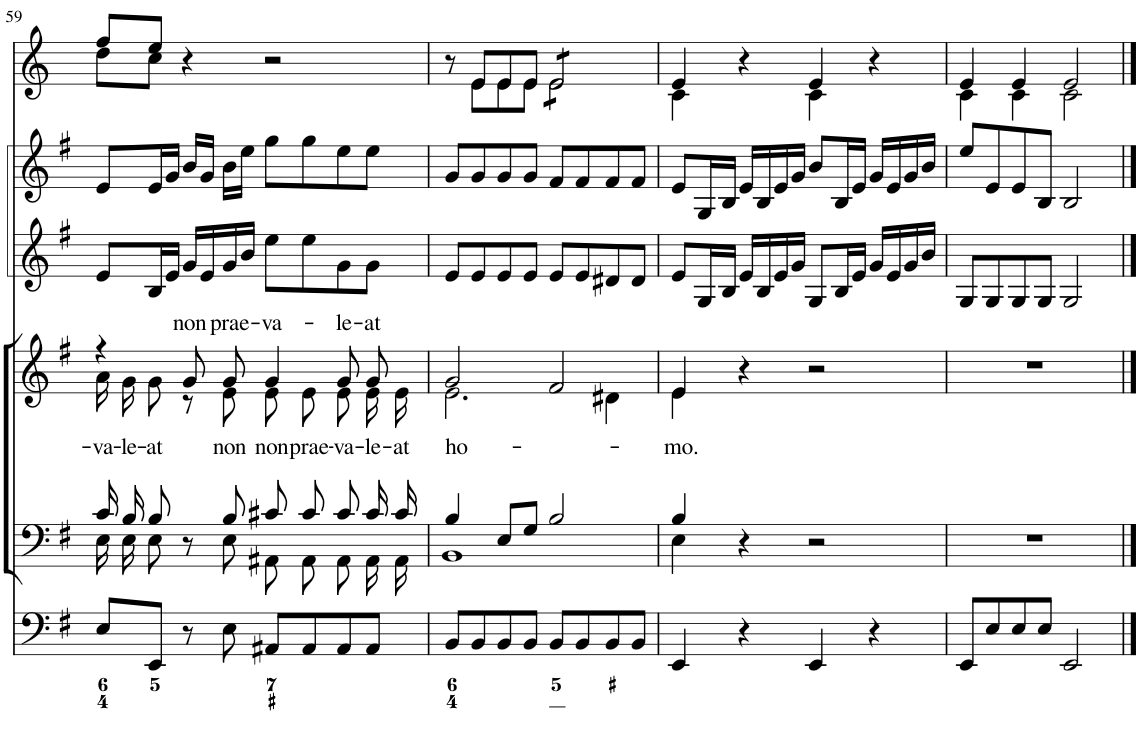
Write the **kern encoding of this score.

**kern	**kern	**kern	**text	**kern	**kern	**kern
*part6	*part5	*part4	*part4	*part3	*part2	*part1
*staff6	*staff5	*staff4	*staff4	*staff3	*staff2	*staff1
*I"Organ	*I"Voice	*I"Voice	*	*I"Violino 2	*I"Violino 1	*I"C. in G
*	*	*	*	*I'Vln	*I'Vln	*
!!LO:PB:g=z
*clefF4	*clefF4	*clefG2	*	*clefG2	*clefG2	*clefG2
*	*	*	*	*	*	*Trd3c5
*k[f#]	*k[f#]	*k[f#]	*	*k[f#]	*k[f#]	*k[]
*M4/4	*M4/4	*M4/4	*	*M4/4	*M4/4	*M4/4
*met(c)	*met(c)	*met(c)	*	*met(c)	*met(c)	*met(c)
=59	=59	=59	=59	=59	=59	=59
*	*^	*^	*	*	*	*
!	!	!	!	!	!LO:LY:b	!	!	!
*	*	*	*	*	*	*	*	*^
8E/L	16c/	16E\	4r	16a\LL	-va-	8e/L	8e/L	8ff/L	8dd\L
!	!	!	!	!	!LO:LY:b	!	!	!	!
.	16B/	16E\	.	16g\J	-le-	.	.	.	.
!	!	!	!	!	!LO:LY:b	!	!	!	!
8EE/J	8B/	8E\	.	8g\J	-at	16B/L	16e/L	8ee/J	8cc\J
.	.	.	.	.	.	16e/JJ	16g/JJ	.	.
!	!	!	!	!	!LO:LY:a	!	!	!	!
8r	8r	8ryy	8g/L	8r	non	16g/LL	16b/LL	4r	2.ryy
.	.	.	.	.	.	16e/	16g/JJ	.	.
!	!	!	!	!	!LO:LY:a	!	!	!	!
!	!	!	!	!	!LO:LY:b	!	!	!	!
8E\	8B/	8E\	8g/J	8e\	non	16g/	16b\LL	.	.
.	.	.	.	.	.	16b/JJ	16ee\JJ	.	.
!	!	!	!	!	!LO:LY:a	!	!	!	!
!	!	!	!	!	!LO:LY:b	!	!	!	!
8AA#X/L	8c#X/	8AA#X\	4g/	8e\L	non	8ee\L	8gg\L	2r	.
!	!	!	!	!	!LO:LY:b	!	!	!	!
8AA#/	8c#/	8AA#\	.	8e\J	prae-	8ee\	8gg\	.	.
!	!	!	!	!	!LO:LY:a	!	!	!	!
!	!	!	!	!	!LO:LY:b	!	!	!	!
8AA#/	8c#/	8AA#\	8g/L	8e\L	-va-	8g\	8ee\	.	.
!	!	!	!	!	!LO:LY:a	!	!	!	!
!	!	!	!	!	!LO:LY:b	!	!	!	!
8AA#/J	16c#/	16AA#\	8g/J	16e\L	-le-	8g\J	8ee\J	.	.
!	!	!	!	!	!LO:LY:b	!	!	!	!
.	16c#/	16AA#\	.	16e\JJ	-at	.	.	.	.
=60	=60	=60	=60	=60	=60	=60	=60	=60	=60
!	!	!	!	!	!LO:LY:b	!	!	!	!
8BB/L	4B/	1BB	2g/	2.e\	ho-	8e/L	8g/L	8r	8ryy
8BB/	.	.	.	.	.	8e/	8g/	8e/L	8e\L
8BB/	8E/L	.	.	.	.	8e/	8g/	8e/	8e\
8BB/J	8G/J	.	.	.	.	8e/J	8g/J	8e/J	8e\J
*	*	*	*	*	*	*	*	*tremolo	*
8BB/L	2B/	.	2f#/	.	.	8e/L	8f#/L	8e/L	8e\L
8BB/	.	.	.	.	.	8e/	8f#/	8e/	8e\
8BB/	.	.	.	4d#X\	.	8d#X/	8f#/	8e/	8e\
8BB/J	.	.	.	.	.	8d#/J	8f#/J	8e/J	8e\J
*	*	*	*	*	*	*	*	*Xtremolo	*
=61	=61	=61	=61	=61	=61	=61	=61	=61	=61
!	!	!	!	!	!LO:LY:b	!	!	!	!
4EE/	4B/	4E\	4e/	4e\	-mo.	8e/L	8e/L	4e/	4c\
.	.	.	.	.	.	16G/L	16G/L	.	.
.	.	.	.	.	.	16B/JJ	16B/JJ	.	.
4r	4r	2.ryy	4r	2.ryy	.	16e/LL	16e/LL	4r	4ryy
.	.	.	.	.	.	16B/	16B/	.	.
.	.	.	.	.	.	16e/	16e/	.	.
.	.	.	.	.	.	16g/JJ	16g/JJ	.	.
4EE/	2r	.	2r	.	.	8G/L	8b/L	4e/	4c\
.	.	.	.	.	.	16B/L	16B/L	.	.
.	.	.	.	.	.	16e/JJ	16e/JJ	.	.
4r	.	.	.	.	.	16g/LL	16g/LL	4r	4ryy
.	.	.	.	.	.	16e/	16e/	.	.
.	.	.	.	.	.	16g/	16g/	.	.
.	.	.	.	.	.	16b/JJ	16b/JJ	.	.
*	*v	*v	*	*	*	*	*	*	*
*	*	*v	*v	*	*	*	*	*
=62	=62	=62	=62	=62	=62	=62	=62
8EE/L	1r	1r	.	8G/L	8ee/L	4e/	4c\
8E/	.	.	.	8G/	8e/	.	.
8E/	.	.	.	8G/	8e/	4e/	4c\
8E/J	.	.	.	8G/J	8B/J	.	.
2EE/	.	.	.	2G/	2B/	2e/	2c\
*	*	*	*	*	*	*v	*v
==	==	==	==	==	==	==
*-	*-	*-	*-	*-	*-	*-
